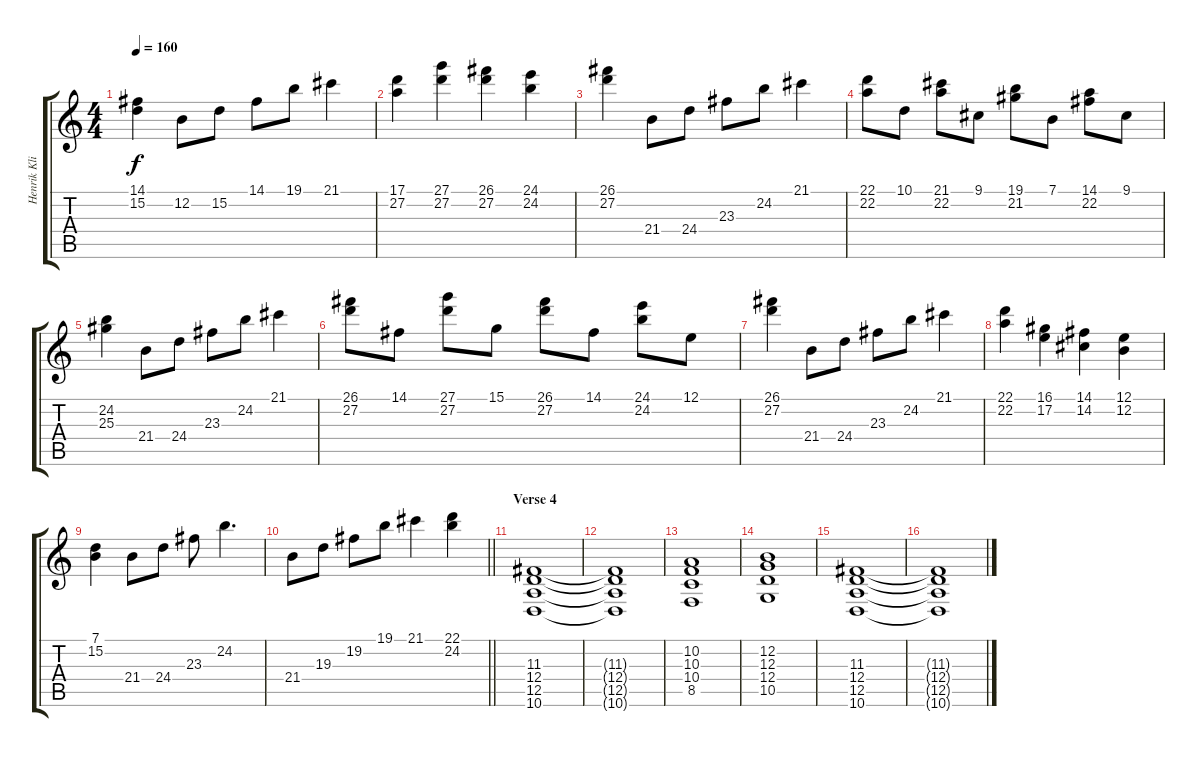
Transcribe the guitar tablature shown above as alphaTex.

\track ("Henrik Klingenberg" "Henrik Kli") {instrument acousticgrandpiano}
\staff {score tabs}
\tuning (E4 B3 G3 D3 A2 E2) {hide}
\ts (4 4)
\tempo 160
\clef g2
\ks c
(14.1 15.2).4{dy f} 12.2.8 15.2.8 14.1.8 19.1.8 21.1.4 |
(17.1 27.2).4 (27.1 27.2).4 (26.1 27.2).4 (24.1 24.2).4 |
(26.1 27.2).4 21.4.8 24.4.8 23.3.8 24.2.8 21.1.4 |
(22.1 22.2).8 10.1.8 (21.1 22.2).8 9.1.8 (19.1 21.2).8 7.1.8 (14.1 22.2).8 9.1.8 |
(24.2 25.3).4 21.4.8 24.4.8 23.3.8 24.2.8 21.1.4 |
(26.1 27.2).8 14.1.8 (27.1 27.2).8 15.1.8 (26.1 27.2).8 14.1.8 (24.1 24.2).8 12.1.8 |
(26.1 27.2).4 21.4.8 24.4.8 23.3.8 24.2.8 21.1.4 |
(22.1 22.2).4 (16.1 17.2).4 (14.1 14.2).4 (12.1 12.2).4 |
(7.1 15.2).4 21.4.8 24.4.8 23.3.8 24.2.4{d} |
\barLineRight lightlight
21.4.8 19.3.8 19.2.8 19.1.8 21.1.4 (22.1 24.2).4 |
\section ("" "Verse 4")
(11.3 12.4 12.5 10.6).1{volume 14 instrument stringensemble1} |
(11.3{t} 12.4{t} 12.5{t} 10.6{t}).1 |
(10.2 10.3 10.4 8.5).1 |
(12.2 12.3 12.4 10.5).1 |
(11.3 12.4 12.5 10.6).1 |
(11.3{t} 12.4{t} 12.5{t} 10.6{t}).1
